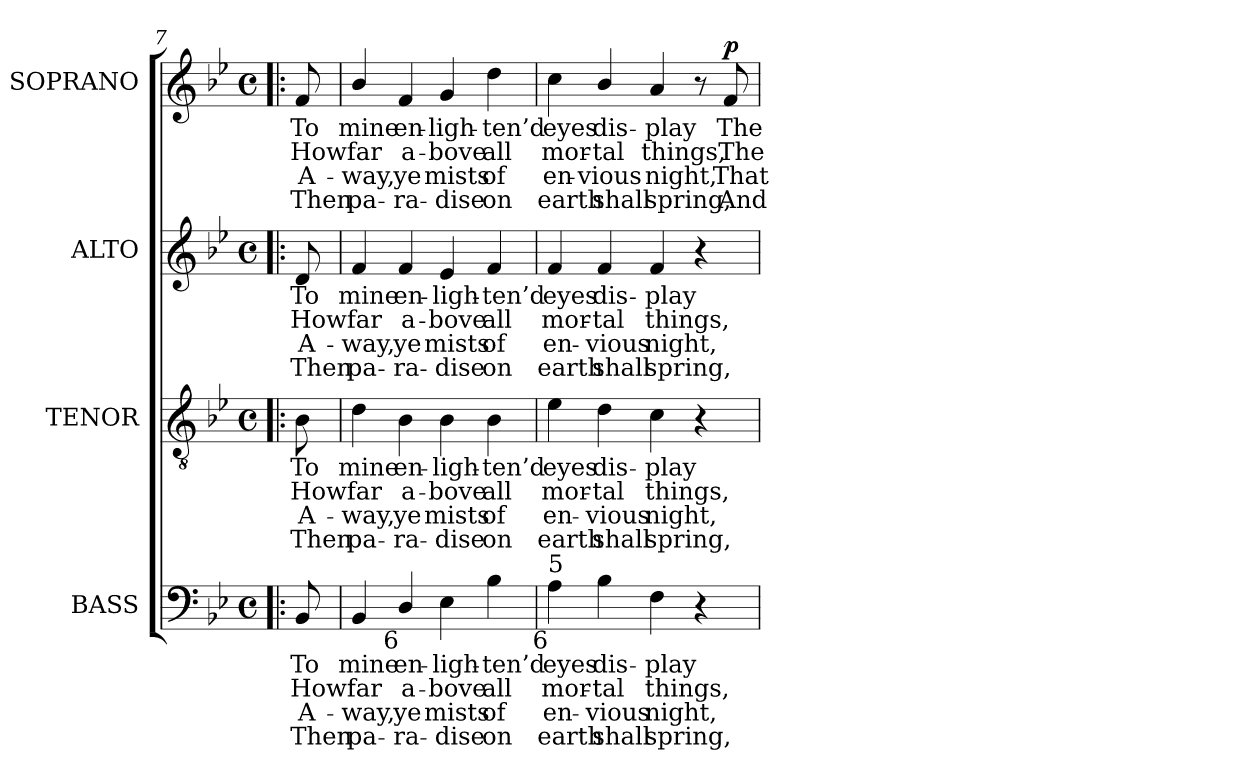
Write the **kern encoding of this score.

**kern	**text	**text	**text	**text	**kern	**text	**text	**text	**text	**kern	**text	**text	**text	**text	**kern	**text	**text	**text	**text	**dynam
*part4	*part4	*part4	*part4	*part4	*part3	*part3	*part3	*part3	*part3	*part2	*part2	*part2	*part2	*part2	*part1	*part1	*part1	*part1	*part1	*part1
*staff4	*staff4	*staff4	*staff4	*staff4	*staff3	*staff3	*staff3	*staff3	*staff3	*staff2	*staff2	*staff2	*staff2	*staff2	*staff1	*staff1	*staff1	*staff1	*staff1	*staff1
*I"BASS	*	*	*	*	*I"TENOR	*	*	*	*	*I"ALTO	*	*	*	*	*I"SOPRANO	*	*	*	*	*
*I'B.	*	*	*	*	*I'T.	*	*	*	*	*I'A.	*	*	*	*	*I'S.	*	*	*	*	*
*clefF4	*	*	*	*	*clefGv2	*	*	*	*	*clefG2	*	*	*	*	*clefG2	*	*	*	*	*
*	*	*	*	*	*ITrd7c12	*	*	*	*	*	*	*	*	*	*	*	*	*	*	*
*k[b-e-]	*	*	*	*	*k[b-e-]	*	*	*	*	*k[b-e-]	*	*	*	*	*k[b-e-]	*	*	*	*	*
*B-:	*	*	*	*	*B-:	*	*	*	*	*B-:	*	*	*	*	*B-:	*	*	*	*	*
*M4/4	*	*	*	*	*M4/4	*	*	*	*	*M4/4	*	*	*	*	*M4/4	*	*	*	*	*
*met(c)	*	*	*	*	*met(c)	*	*	*	*	*met(c)	*	*	*	*	*met(c)	*	*	*	*	*
=7!|:	=7!|:	=7!|:	=7!|:	=7!|:	=7!|:	=7!|:	=7!|:	=7!|:	=7!|:	=7!|:	=7!|:	=7!|:	=7!|:	=7!|:	=7!|:	=7!|:	=7!|:	=7!|:	=7!|:	=7!|:
!	!LO:LY:b:color=#000000	!LO:LY:b:color=#000000	!LO:LY:b:color=#000000	!LO:LY:b:color=#000000	!	!	!	!	!	!	!	!	!	!	!	!	!	!	!	!
!	!	!	!	!	!	!LO:LY:b:color=#000000	!LO:LY:b:color=#000000	!LO:LY:b:color=#000000	!LO:LY:b:color=#000000	!	!	!	!	!	!	!	!	!	!	!
!	!	!	!	!	!	!	!	!	!	!	!LO:LY:b:color=#000000	!LO:LY:b:color=#000000	!LO:LY:b:color=#000000	!LO:LY:b:color=#000000	!	!	!	!	!	!
!	!	!	!	!	!	!	!	!	!	!	!	!	!	!	!	!LO:LY:b:color=#000000	!LO:LY:b:color=#000000	!LO:LY:b:color=#000000	!LO:LY:b:color=#000000	!
8BB-i/	To	How	A-	-Then	8BB-i\	To	How	A-	-Then	8di/	To	How	A-	-Then	8fi/	To	How	A-	-Then	.
=8	=8	=8	=8	=8	=8	=8	=8	=8	=8	=8	=8	=8	=8	=8	=8	=8	=8	=8	=8	=8
!	!LO:LY:b:color=#000000	!LO:LY:b:color=#000000	!LO:LY:b:color=#000000	!LO:LY:b:color=#000000	!	!	!	!	!	!	!	!	!	!	!	!	!	!	!	!
!	!	!	!	!	!	!LO:LY:b:color=#000000	!LO:LY:b:color=#000000	!LO:LY:b:color=#000000	!LO:LY:b:color=#000000	!	!	!	!	!	!	!	!	!	!	!
!	!	!	!	!	!	!	!	!	!	!	!LO:LY:b:color=#000000	!LO:LY:b:color=#000000	!LO:LY:b:color=#000000	!LO:LY:b:color=#000000	!	!	!	!	!	!
!	!	!	!	!	!	!	!	!	!	!	!	!	!	!	!	!LO:LY:b:color=#000000	!LO:LY:b:color=#000000	!LO:LY:b:color=#000000	!LO:LY:b:color=#000000	!
4BB-i/	mine	far	way,	pa-	4Di\	mine	far	way,	pa-	4fi/	mine	far	way,	pa-	4b-i/	mine	far	way,	pa-	.
!	!LO:LY:b:color=#000000	!LO:LY:b:color=#000000	!LO:LY:b:color=#000000	!LO:LY:b:color=#000000	!	!	!	!	!	!	!	!	!	!	!	!	!	!	!	!
!	!	!	!	!	!	!LO:LY:b:color=#000000	!LO:LY:b:color=#000000	!LO:LY:b:color=#000000	!LO:LY:b:color=#000000	!	!	!	!	!	!	!	!	!	!	!
!	!	!	!	!	!	!	!	!	!	!	!LO:LY:b:color=#000000	!LO:LY:b:color=#000000	!LO:LY:b:color=#000000	!LO:LY:b:color=#000000	!	!	!	!	!	!
!LO:TX:b:rj:t=6	!	!	!	!	!	!	!	!	!	!	!	!	!	!	!	!	!	!	!	!
!	!	!	!	!	!	!	!	!	!	!	!	!	!	!	!	!LO:LY:b:color=#000000	!LO:LY:b:color=#000000	!LO:LY:b:color=#000000	!LO:LY:b:color=#000000	!
4Di/	en-	a-	-ye	ra-	4BB-i\	en-	a-	-ye	ra-	4fi/	en-	a-	-ye	ra-	4fi/	en-	a-	-ye	ra-	.
!	!LO:LY:b:color=#000000	!LO:LY:b:color=#000000	!LO:LY:b:color=#000000	!LO:LY:b:color=#000000	!	!	!	!	!	!	!	!	!	!	!	!	!	!	!	!
!	!	!	!	!	!	!LO:LY:b:color=#000000	!LO:LY:b:color=#000000	!LO:LY:b:color=#000000	!LO:LY:b:color=#000000	!	!	!	!	!	!	!	!	!	!	!
!	!	!	!	!	!	!	!	!	!	!	!LO:LY:b:color=#000000	!LO:LY:b:color=#000000	!LO:LY:b:color=#000000	!LO:LY:b:color=#000000	!	!	!	!	!	!
!	!	!	!	!	!	!	!	!	!	!	!	!	!	!	!	!LO:LY:b:color=#000000	!LO:LY:b:color=#000000	!LO:LY:b:color=#000000	!LO:LY:b:color=#000000	!
4E-i\	-ligh-	-bove	-mists	dise	4BB-i\	-ligh-	-bove	-mists	dise	4e-i/	-ligh-	-bove	-mists	dise	4gi/	-ligh-	-bove	-mists	dise	.
!	!LO:LY:b:color=#000000	!LO:LY:b:color=#000000	!LO:LY:b:color=#000000	!LO:LY:b:color=#000000	!	!	!	!	!	!	!	!	!	!	!	!	!	!	!	!
!	!	!	!	!	!	!LO:LY:b:color=#000000	!LO:LY:b:color=#000000	!LO:LY:b:color=#000000	!LO:LY:b:color=#000000	!	!	!	!	!	!	!	!	!	!	!
!	!	!	!	!	!	!	!	!	!	!	!LO:LY:b:color=#000000	!LO:LY:b:color=#000000	!LO:LY:b:color=#000000	!LO:LY:b:color=#000000	!	!	!	!	!	!
!	!	!	!	!	!	!	!	!	!	!	!	!	!	!	!	!LO:LY:b:color=#000000	!LO:LY:b:color=#000000	!LO:LY:b:color=#000000	!LO:LY:b:color=#000000	!
4B-i\	-ten’d	all	of	on	4BB-i\	-ten’d	all	of	on	4fi/	-ten’d	all	of	on	4ddi\	-ten’d	all	of	on	.
=9	=9	=9	=9	=9	=9	=9	=9	=9	=9	=9	=9	=9	=9	=9	=9	=9	=9	=9	=9	=9
!	!LO:LY:b:color=#000000	!LO:LY:b:color=#000000	!LO:LY:b:color=#000000	!LO:LY:b:color=#000000	!	!	!	!	!	!	!	!	!	!	!	!	!	!	!	!
!	!	!	!	!	!	!LO:LY:b:color=#000000	!LO:LY:b:color=#000000	!LO:LY:b:color=#000000	!LO:LY:b:color=#000000	!	!	!	!	!	!	!	!	!	!	!
!	!	!	!	!	!	!	!	!	!	!	!LO:LY:b:color=#000000	!LO:LY:b:color=#000000	!LO:LY:b:color=#000000	!LO:LY:b:color=#000000	!	!	!	!	!	!
!LO:TX:b:rj:t=6	!	!	!	!	!	!	!	!	!	!	!	!	!	!	!	!	!	!	!	!
!LO:TX:t=5	!	!	!	!	!	!	!	!	!	!	!	!	!	!	!	!	!	!	!	!
!	!	!	!	!	!	!	!	!	!	!	!	!	!	!	!	!LO:LY:b:color=#000000	!LO:LY:b:color=#000000	!LO:LY:b:color=#000000	!LO:LY:b:color=#000000	!
4Ai\	eyes	mor-	en-	-earth	4E-i\	eyes	mor-	en-	-earth	4fi/	eyes	mor-	en-	-earth	4cci\	eyes	mor-	en-	-earth	.
!	!LO:LY:b:color=#000000	!LO:LY:b:color=#000000	!LO:LY:b:color=#000000	!LO:LY:b:color=#000000	!	!	!	!	!	!	!	!	!	!	!	!	!	!	!	!
!	!	!	!	!	!	!LO:LY:b:color=#000000	!LO:LY:b:color=#000000	!LO:LY:b:color=#000000	!LO:LY:b:color=#000000	!	!	!	!	!	!	!	!	!	!	!
!	!	!	!	!	!	!	!	!	!	!	!LO:LY:b:color=#000000	!LO:LY:b:color=#000000	!LO:LY:b:color=#000000	!LO:LY:b:color=#000000	!	!	!	!	!	!
!	!	!	!	!	!	!	!	!	!	!	!	!	!	!	!	!LO:LY:b:color=#000000	!LO:LY:b:color=#000000	!LO:LY:b:color=#000000	!LO:LY:b:color=#000000	!
4B-i\	dis-	-tal	vious	shall	4Di\	dis-	-tal	vious	shall	4fi/	dis-	-tal	vious	shall	4b-i/	dis-	-tal	vious	shall	.
!	!LO:LY:b:color=#000000	!LO:LY:b:color=#000000	!LO:LY:b:color=#000000	!LO:LY:b:color=#000000	!	!	!	!	!	!	!	!	!	!	!	!	!	!	!	!
!	!	!	!	!	!	!LO:LY:b:color=#000000	!LO:LY:b:color=#000000	!LO:LY:b:color=#000000	!LO:LY:b:color=#000000	!	!	!	!	!	!	!	!	!	!	!
!	!	!	!	!	!	!	!	!	!	!	!LO:LY:b:color=#000000	!LO:LY:b:color=#000000	!LO:LY:b:color=#000000	!LO:LY:b:color=#000000	!	!	!	!	!	!
!	!	!	!	!	!	!	!	!	!	!	!	!	!	!	!	!LO:LY:b:color=#000000	!LO:LY:b:color=#000000	!LO:LY:b:color=#000000	!LO:LY:b:color=#000000	!
4Fi\	-play	things,	night,	spring,	4Ci\	-play	things,	night,	spring,	4fi/	-play	things,	night,	spring,	4ai/	-play	things,	night,	spring,	.
4r	.	.	.	.	4r	.	.	.	.	4r	.	.	.	.	8r	.	.	.	.	.
!	!	!	!	!	!	!	!	!	!	!	!	!	!	!	!	!LO:LY:b:color=#000000	!LO:LY:b:color=#000000	!LO:LY:b:color=#000000	!LO:LY:b:color=#000000	!
.	.	.	.	.	.	.	.	.	.	.	.	.	.	.	8fi/	The	The	That	And	p
=	=	=	=	=	=	=	=	=	=	=	=	=	=	=	=	=	=	=	=	=
*-	*-	*-	*-	*-	*-	*-	*-	*-	*-	*-	*-	*-	*-	*-	*-	*-	*-	*-	*-	*-
